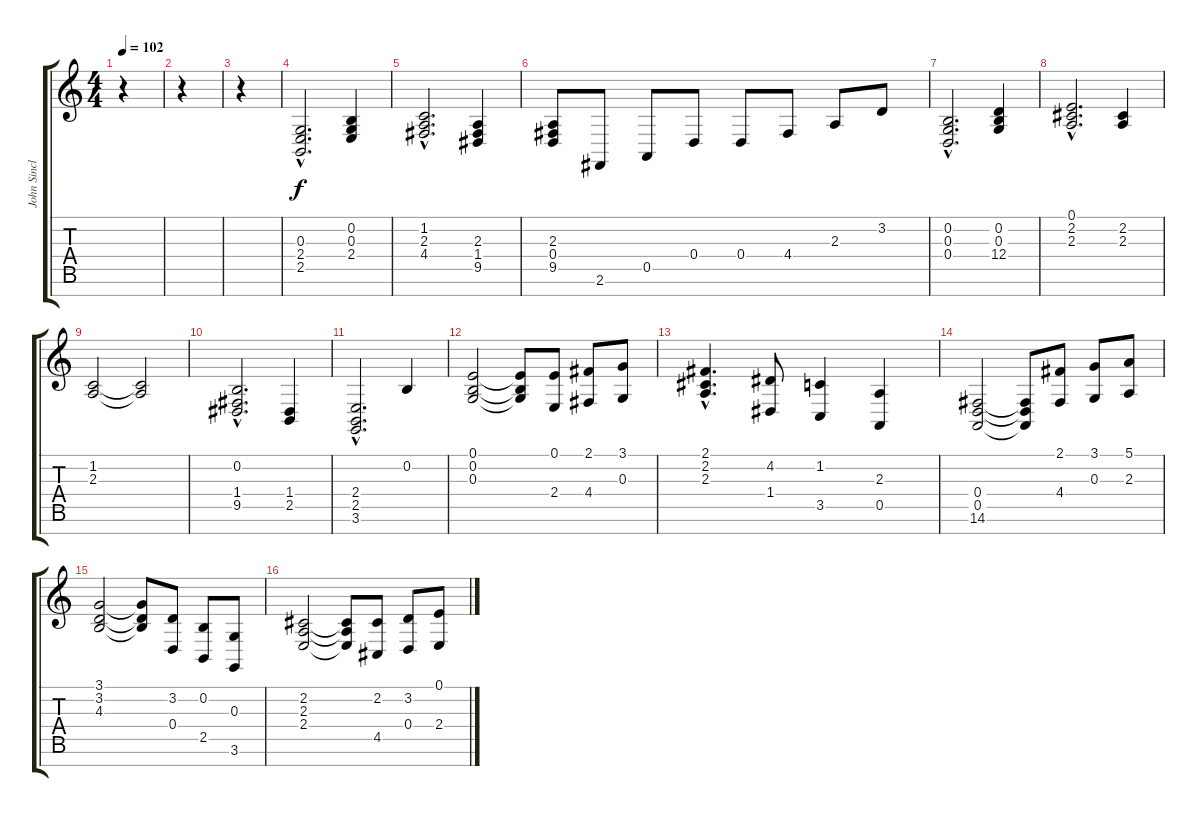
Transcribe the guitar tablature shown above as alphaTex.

\track ("John Sinclair" "John Sincl") {instrument electricgrandpiano}
\staff {score tabs}
\tuning (E4 B3 G3 D3 A2 E2 B1) {hide}
\ts (4 4)
\tempo 102
\clef g2
\ks c
r.4{dy f} |
r.4 |
r.4 |
(0.3{hac} 2.4{hac} 2.5{hac}).2{d} (0.2 0.3 2.4).4 |
(1.2{hac} 2.3{hac} 4.4{hac}).2{d} (2.3 1.4 9.5).4 |
(2.3 0.4 9.5).8 2.6.8 0.5.8 0.4.8 0.4.8 4.4.8 2.3.8 3.2.8 |
(0.2{hac} 0.3{hac} 0.4{hac}).2{d} (0.2 0.3 12.4).4 |
(0.1{hac} 2.2{hac} 2.3{hac}).2{d} (2.2 2.3).4 |
(1.2 2.3).2 (1.2{t} 2.3{t}).2 |
(0.2{hac} 1.4{hac} 9.5{hac}).2{d} (1.4 2.5).4 |
(2.4{hac} 2.5{hac} 3.6{hac}).2{d} 0.2.4 |
(0.1 0.2 0.3).2 (0.1{t} 0.2{t} 0.3{t}).8 (0.1 2.4).8 (2.1 4.4).8 (3.1 0.3).8 |
(2.1{hac} 2.2{hac} 2.3{hac}).4{d} (4.2 1.4).8 (1.2 3.5).4 (2.3 0.5).4 |
(0.4 0.5 14.6).2 (0.4{t} 0.5{t} 14.6{t}).8 (2.1 4.4).8 (3.1 0.3).8 (5.1 2.3).8 |
(3.1 3.2 4.3).2 (3.1{t} 3.2{t} 4.3{t}).8 (3.2 0.4).8 (0.2 2.5).8 (0.3 3.6).8 |
(2.2 2.3 2.4).2 (2.2{t} 2.3{t} 2.4{t}).8 (2.2 4.5).8 (3.2 0.4).8 (0.1 2.4).8
